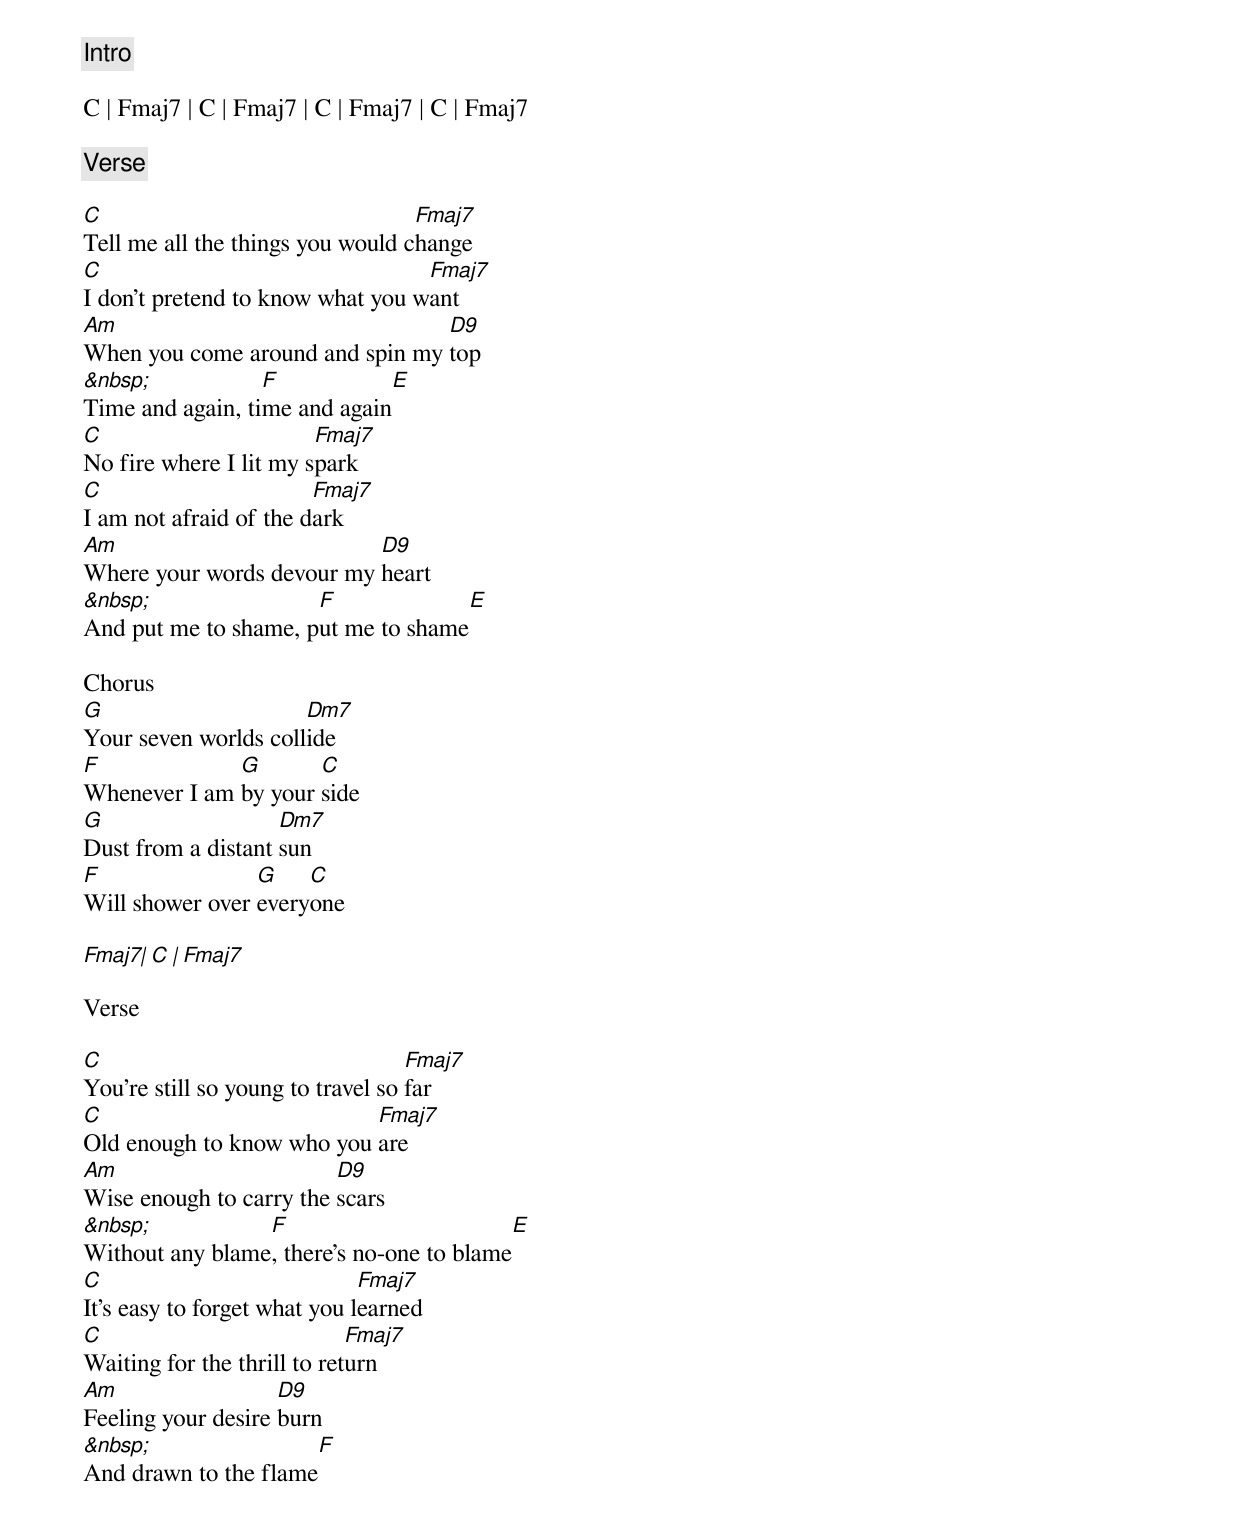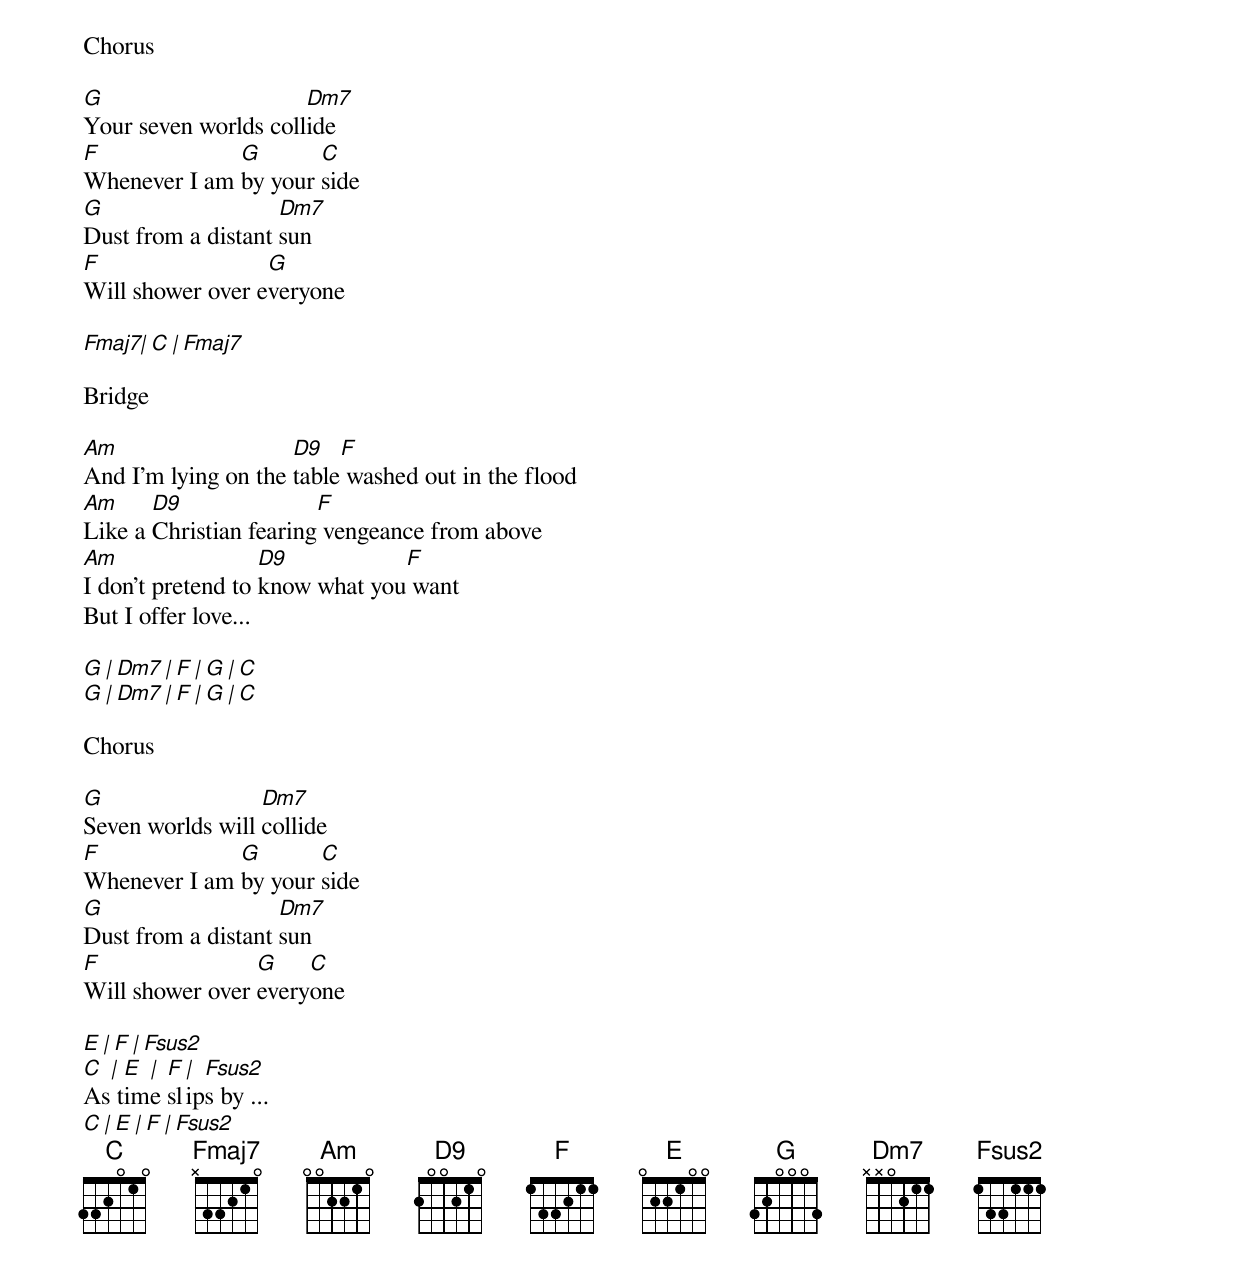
C        332010    F        133211
Fmaj7    x33210    E        022100
Am       002210    G        320003
D9       200210    Dm7      xx0211
Fsus2    133111

Intro

C | Fmaj7 | C | Fmaj7 | C | Fmaj7 | C | Fmaj7

Verse

C                                 Fmaj7
Tell me all the things you would change
C                                 Fmaj7
I don't pretend to know what you want
Am                               D9
When you come around and spin my top
&nbsp;            F            E
Time and again, time and again
C                       Fmaj7
No fire where I lit my spark
C                       Fmaj7
I am not afraid of the dark
Am                         D9
Where your words devour my heart
&nbsp;                F             E
And put me to shame, put me to shame

Chorus
G                     Dm7
Your seven worlds collide
F             G       C
Whenever I am by your side
G                   Dm7
Dust from a distant sun
F                G    C
Will shower over everyone

Fmaj7| C | Fmaj7

Verse

C                                  Fmaj7
You're still so young to travel so far
C                          Fmaj7
Old enough to know who you are
Am                       D9
Wise enough to carry the scars
&nbsp;           F                        E
Without any blame, there's no-one to blame
C                             Fmaj7
It's easy to forget what you learned
C                            Fmaj7
Waiting for the thrill to return
Am                  D9
Feeling your desire burn
&nbsp;                F
And drawn to the flame

Chorus

G                     Dm7
Your seven worlds collide
F             G       C
Whenever I am by your side
G                   Dm7
Dust from a distant sun
F                 G
Will shower over everyone

Fmaj7| C | Fmaj7

Bridge

Am                   D9   F
And I'm lying on the table washed out in the flood
Am     D9               F
Like a Christian fearing vengeance from above
Am                 D9           F
I don't pretend to know what you want
But I offer love...

G | Dm7 | F | G | C
G | Dm7 | F | G | C

Chorus

G                 Dm7
Seven worlds will collide
F             G       C
Whenever I am by your side
G                   Dm7
Dust from a distant sun
F                G    C
Will shower over everyone

E | F | Fsus2
C | E | F | Fsus2
As time slips by ...
C | E | F | Fsus2
